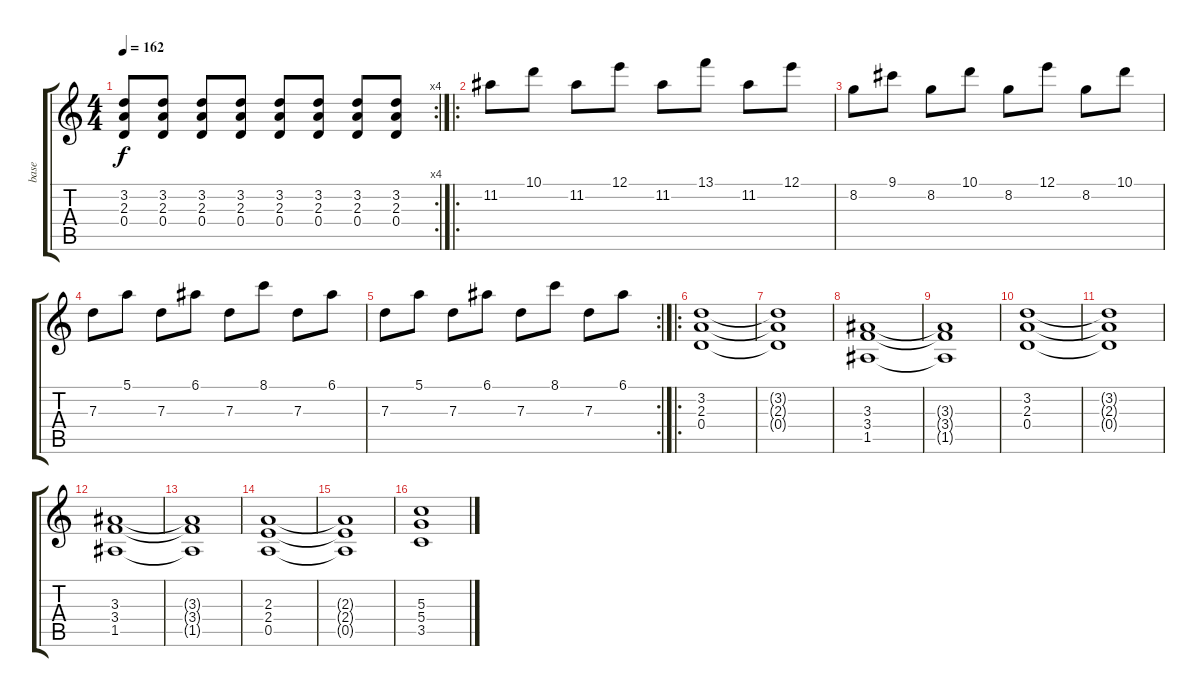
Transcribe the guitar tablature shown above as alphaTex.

\track ("base" "base") {instrument distortionguitar}
\staff {score tabs}
\tuning (E4 B3 G3 D3 A2 E2) {hide}
\rc 4
\ts (4 4)
\tempo 162
\clef g2
\ks c
(3.2 2.3 0.4).8{dy f} (3.2 2.3 0.4).8 (3.2 2.3 0.4).8 (3.2 2.3 0.4).8 (3.2 2.3 0.4).8 (3.2 2.3 0.4).8 (3.2 2.3 0.4).8 (3.2 2.3 0.4).8 |
\ro
11.2.8 10.1.8 11.2.8 12.1.8 11.2.8 13.1.8 11.2.8 12.1.8 |
8.2.8 9.1.8 8.2.8 10.1.8 8.2.8 12.1.8 8.2.8 10.1.8 |
7.3.8 5.1.8 7.3.8 6.1.8 7.3.8 8.1.8 7.3.8 6.1.8 |
\rc 2
7.3.8 5.1.8 7.3.8 6.1.8 7.3.8 8.1.8 7.3.8 6.1.8 |
\ro
(3.2 2.3 0.4).1 |
(3.2{t} 2.3{t} 0.4{t}).1 |
(3.3 3.4 1.5).1 |
(3.3{t} 3.4{t} 1.5{t}).1 |
(3.2 2.3 0.4).1 |
(3.2{t} 2.3{t} 0.4{t}).1 |
(3.3 3.4 1.5).1 |
(3.3{t} 3.4{t} 1.5{t}).1 |
(2.3 2.4 0.5).1 |
(2.3{t} 2.4{t} 0.5{t}).1 |
(5.3 5.4 3.5).1
